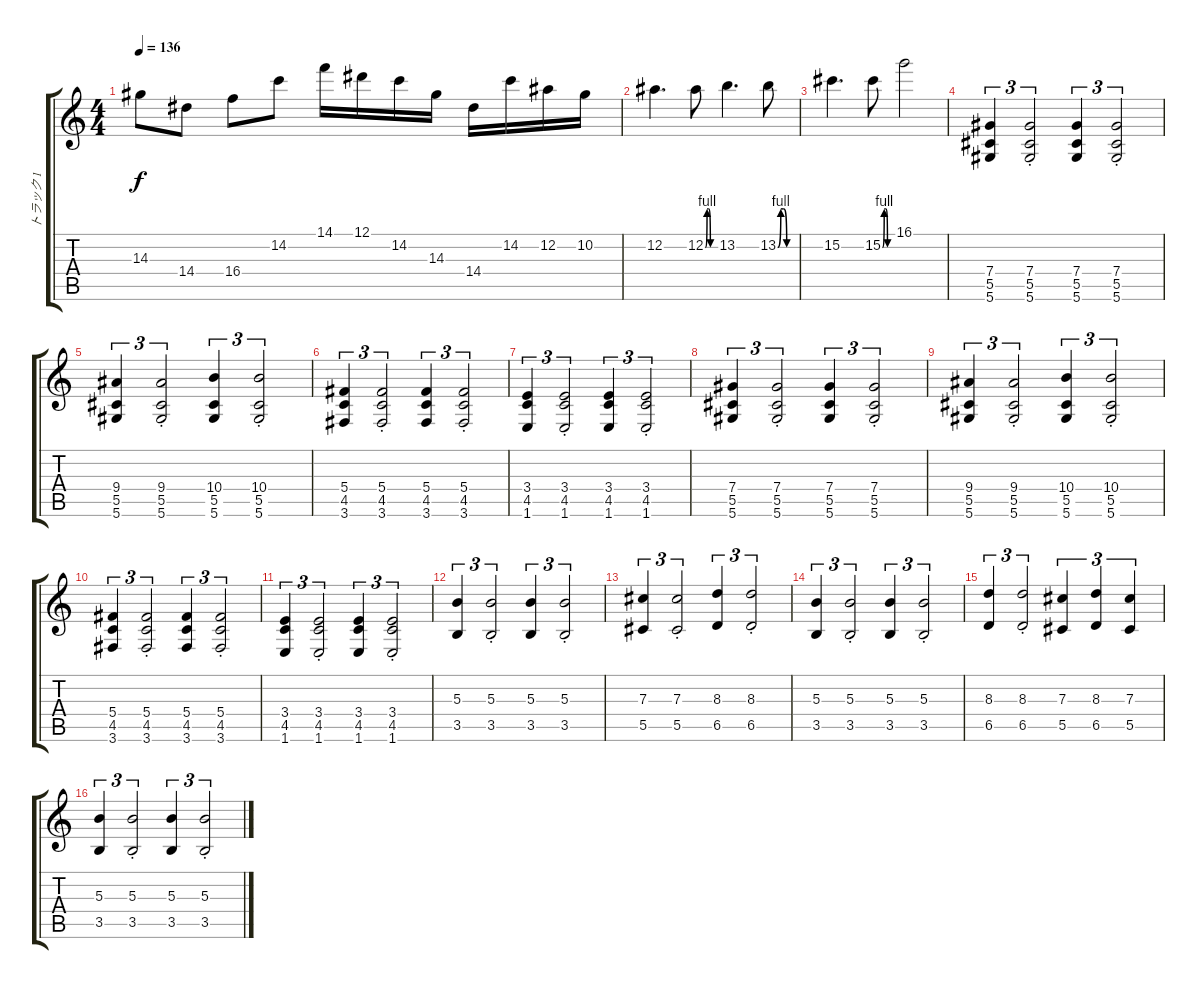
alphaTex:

\track ("トラック 1" "トラック 1") {instrument distortionguitar}
\staff {score tabs}
\tuning (Eb4 Bb3 Gb3 Db3 Ab2 Eb2) {hide}
\ts (4 4)
\tempo 136
\clef g2
\ks c
14.3.8{dy f} 14.4.8 16.4.8 14.2.8 14.1.16 12.1.16 14.2.16 14.3.16 14.4.16 14.2.16 12.2.16 10.2.16 |
12.2.4{d} 12.2{be (custom 0 0 10 4 20 4 30 0 60 0)}.8 13.2.4{d} 13.2{be (custom 0 0 10 4 20 4 30 0 60 0)}.8 |
15.2.4{d} 15.2{be (custom 0 0 10 4 20 4 30 0 60 0)}.8 16.1.2 |
(7.4 5.5 5.6).4{tu (3 2)} (7.4{st} 5.5{st} 5.6{st}).2{tu (3 2)} (7.4 5.5 5.6).4{tu (3 2)} (7.4{st} 5.5{st} 5.6{st}).2{tu (3 2)} |
(9.4 5.5 5.6).4{tu (3 2)} (9.4{st} 5.5{st} 5.6{st}).2{tu (3 2)} (10.4 5.5 5.6).4{tu (3 2)} (10.4{st} 5.5{st} 5.6{st}).2{tu (3 2)} |
(5.4 4.5 3.6).4{tu (3 2)} (5.4{st} 4.5{st} 3.6{st}).2{tu (3 2)} (5.4 4.5 3.6).4{tu (3 2)} (5.4{st} 4.5{st} 3.6{st}).2{tu (3 2)} |
(3.4 4.5 1.6).4{tu (3 2)} (3.4{st} 4.5{st} 1.6{st}).2{tu (3 2)} (3.4 4.5 1.6).4{tu (3 2)} (3.4{st} 4.5{st} 1.6{st}).2{tu (3 2)} |
(7.4 5.5 5.6).4{tu (3 2)} (7.4{st} 5.5{st} 5.6{st}).2{tu (3 2)} (7.4 5.5 5.6).4{tu (3 2)} (7.4{st} 5.5{st} 5.6{st}).2{tu (3 2)} |
(9.4 5.5 5.6).4{tu (3 2)} (9.4{st} 5.5{st} 5.6{st}).2{tu (3 2)} (10.4 5.5 5.6).4{tu (3 2)} (10.4{st} 5.5{st} 5.6{st}).2{tu (3 2)} |
(5.4 4.5 3.6).4{tu (3 2)} (5.4{st} 4.5{st} 3.6{st}).2{tu (3 2)} (5.4 4.5 3.6).4{tu (3 2)} (5.4{st} 4.5{st} 3.6{st}).2{tu (3 2)} |
(3.4 4.5 1.6).4{tu (3 2)} (3.4{st} 4.5{st} 1.6{st}).2{tu (3 2)} (3.4 4.5 1.6).4{tu (3 2)} (3.4{st} 4.5{st} 1.6{st}).2{tu (3 2)} |
(5.3 3.5).4{tu (3 2)} (5.3{st} 3.5{st}).2{tu (3 2)} (5.3 3.5).4{tu (3 2)} (5.3{st} 3.5{st}).2{tu (3 2)} |
(7.3 5.5).4{tu (3 2)} (7.3{st} 5.5{st}).2{tu (3 2)} (8.3 6.5).4{tu (3 2)} (8.3{st} 6.5{st}).2{tu (3 2)} |
(5.3 3.5).4{tu (3 2)} (5.3{st} 3.5{st}).2{tu (3 2)} (5.3 3.5).4{tu (3 2)} (5.3{st} 3.5{st}).2{tu (3 2)} |
(8.3 6.5).4{tu (3 2)} (8.3{st} 6.5{st}).2{tu (3 2)} (7.3 5.5).4{tu (3 2)} (8.3 6.5).4{tu (3 2)} (7.3 5.5).4{tu (3 2)} |
(5.3 3.5).4{tu (3 2)} (5.3{st} 3.5{st}).2{tu (3 2)} (5.3 3.5).4{tu (3 2)} (5.3{st} 3.5{st}).2{tu (3 2)}
